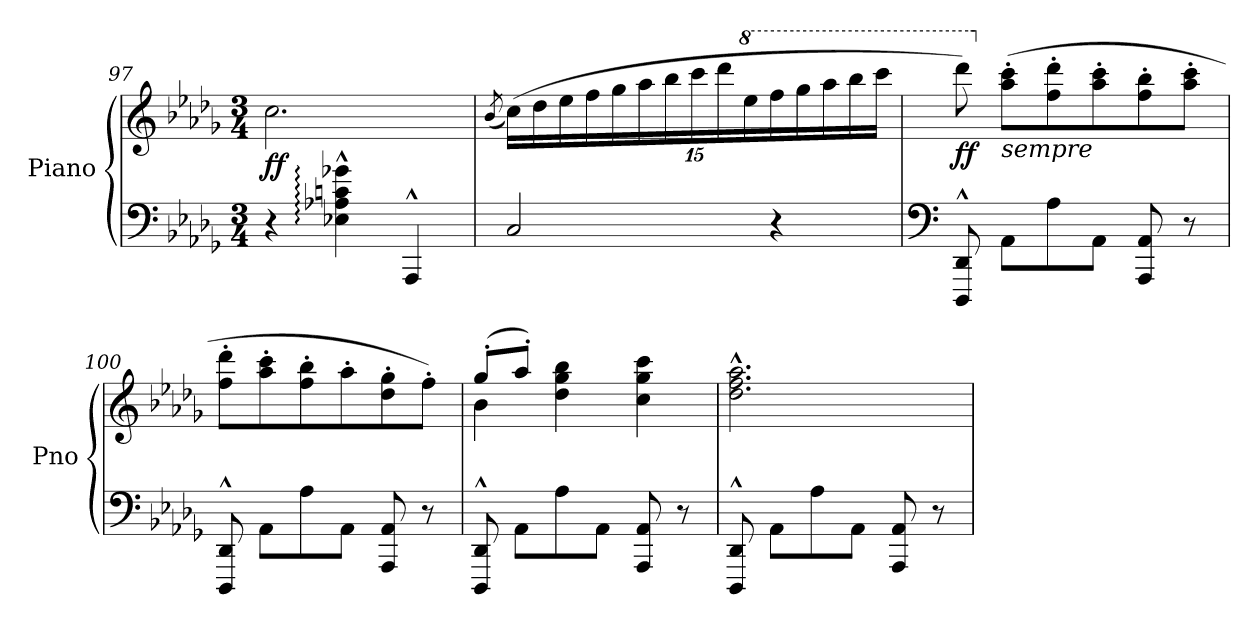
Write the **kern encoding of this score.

**kern	**kern	**dynam
*part1	*part1	*part1
*staff2	*staff1	*staff1/2
*I"Piano	*	*
*I'Pno	*	*
*clefF4	*clefG2	*
*k[b-e-a-d-g-]	*k[b-e-a-d-g-]	*
*M3/4	*M3/4	*
=97	=97	=97
!	!	!LO:DY:b
4r	2.cc\	ff
4E-X\:^^ 4A-X\:^^ 4cn\:^^ 4g-X\:^^	.	.
4AAA-^^/	.	.
!!LO:LB:g=z
=98	=98	=98
.	(8qb-/	.
*	*Xbrackettup	*
2C/	(20cc\LL)	.
.	20dd-\	.
.	20ee-\	.
.	20ff\	.
.	20gg-\	.
.	20aa-\	.
.	20bb-\	.
.	20ccc\	.
.	20ddd-\	.
*	*8va	*
.	20eee-\	.
4r	20fff\	.
.	20ggg-\	.
.	20aaa-\	.
.	20bbb-\	.
.	20cccc\JJ	.
=99	=99	=99
*clefF4	*	*
!	!	!LO:DY:b
8DDD-/^^ 8DD-/^^	8dddd-\)	ff
*	*X8va	*
!	!LO:TX:b:i:t=sempre	!
8AA-\L	(8aa-\' 8ccc\'L	.
8A-\	8ff\' 8ddd-\'	.
8AA-\J	8aa-\' 8ccc\'	.
8AAA-/ 8AA-/	8ff\' 8bb-\'	.
8r	8aa-\' 8ccc\'J	.
=100	=100	=100
8DDD-/^^ 8DD-/^^	8ff\' 8ddd-\'L	.
8AA-\L	8aa-\' 8ccc\'	.
8A-\	8ff\' 8bb-\'	.
8AA-\J	8aa-'\	.
8AAA-/ 8AA-/	8dd-\' 8gg-\'	.
8r	8ff'\J)	.
=101	=101	=101
*	*^	*
8DDD-/^^ 8DD-/^^	(8gg-'/L	4b-\	.
8AA-\L	8aa-'/J)	.	.
8A-\	4dd-\ 4gg-\ 4bb-\	2ryy	.
8AA-\J	.	.	.
8AAA-/ 8AA-/	4cc\ 4gg-\ 4ccc\	.	.
8r	.	.	.
*	*v	*v	*
!!LO:LB:g=z
=102	=102	=102
8DDD-/^^ 8DD-/^^	2.dd-\^^ 2.ff\^^ 2.aa-\^^	.
8AA-\L	.	.
8A-\	.	.
8AA-\J	.	.
8AAA-/ 8AA-/	.	.
8r	.	.
=	=	=
*-	*-	*-
